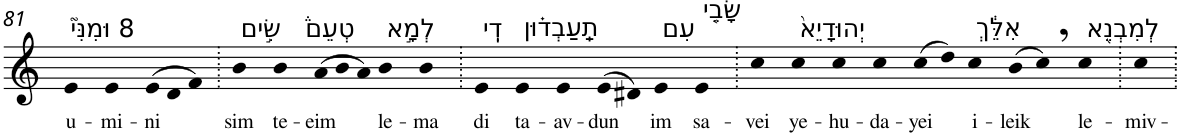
**kern	**text
*part1	*part1
*staff1	*staff1
*I"Piano	*
*I'Pno	*
!!LO:PB:g=z
*clefG2	*
*k[]	*
=81	=81
!LO:TX:a:t=8 וּמִנִּי֮	!
!	!LO:LY:b
4e	u-
!	!LO:LY:b
4e	-mi-
*Xtuplet	*
!	!LO:LY:b
(>12e	-ni
12d	.
12f)	.
=82.	=82.
!LO:TX:a:t=שִׂ֣ים	!
!	!LO:LY:b
4b	sim
!LO:TX:a:t=טְעֵם֒	!
!	!LO:LY:b
4b	te-
!	!LO:LY:b
(>12a	-eim
12b	.
12a)	.
!LO:TX:a:t=לְמָ֣א	!
!	!LO:LY:b
4b	le-
!	!LO:LY:b
4b	-ma
=83.	=83.
!LO:TX:a:t=דִֽי	!
!	!LO:LY:b
4e	di
!LO:TX:a:t=תַֽעַבְד֗וּן	!
!	!LO:LY:b
4e	ta-
!	!LO:LY:b
4e	-av-
!	!LO:LY:b
(>8e	-dun
8d#X)	.
!LO:TX:a:t=עִם	!
!	!LO:LY:b
4e	im
!LO:TX:a:t=שָׂבֵ֤י	!
!	!LO:LY:b
4e	sa-
=84.	=84.
!	!LO:LY:b
4cc	-vei
!LO:TX:a:t=יְהוּדָיֵא֙	!
!	!LO:LY:b
4cc	ye-
!	!LO:LY:b
4cc	-hu-
!	!LO:LY:b
4cc	-da-
!	!LO:LY:b
(>8cc	-yei
8dd)	.
!LO:TX:a:t=אִלֵּ֔ךְ	!
!	!LO:LY:b
4cc	i-
!	!LO:LY:b
(>8b	-leik
8cc,)	.
!LO:TX:a:t=לְמִבְנֵ֖א	!
!	!LO:LY:b
4cc	le-
=85.	=85.
!	!LO:LY:b
4cc	-miv-
=.	=.
*-	*-
